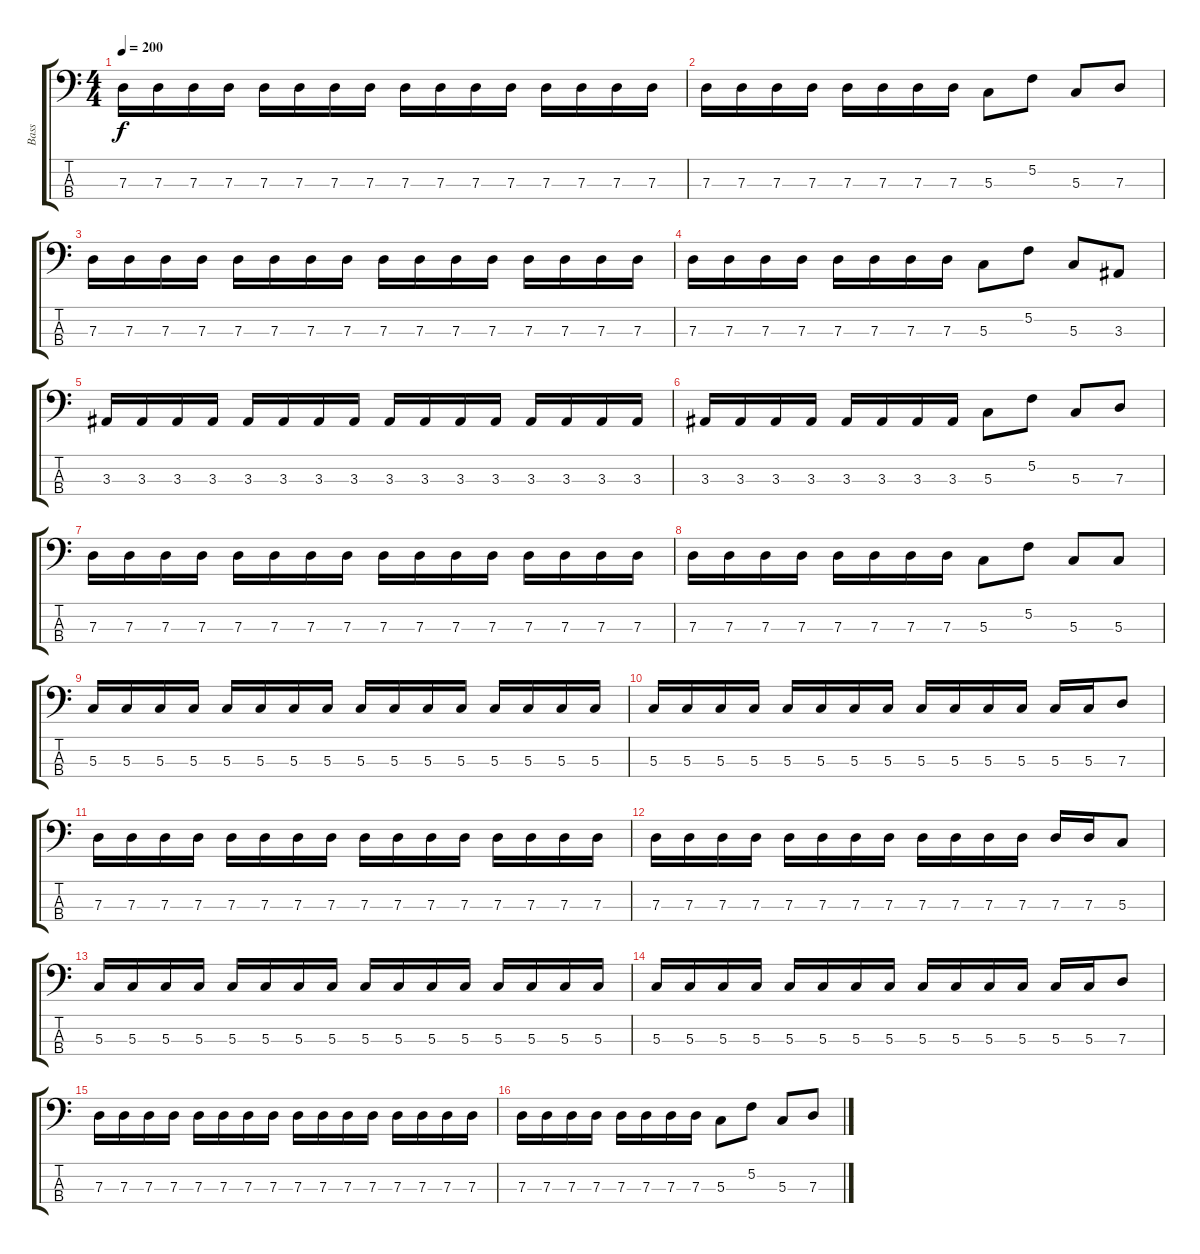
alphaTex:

\track ("Bass" "Bass") {instrument electricbasspick}
\staff {score tabs}
\tuning (F2 C2 G1 D1) {hide}
\ts (4 4)
\tempo 200
\clef f4
\ks c
7.3.16{dy f} 7.3.16 7.3.16 7.3.16 7.3.16 7.3.16 7.3.16 7.3.16 7.3.16 7.3.16 7.3.16 7.3.16 7.3.16 7.3.16 7.3.16 7.3.16 |
7.3.16 7.3.16 7.3.16 7.3.16 7.3.16 7.3.16 7.3.16 7.3.16 5.3.8 5.2.8 5.3.8 7.3.8 |
7.3.16 7.3.16 7.3.16 7.3.16 7.3.16 7.3.16 7.3.16 7.3.16 7.3.16 7.3.16 7.3.16 7.3.16 7.3.16 7.3.16 7.3.16 7.3.16 |
7.3.16 7.3.16 7.3.16 7.3.16 7.3.16 7.3.16 7.3.16 7.3.16 5.3.8 5.2.8 5.3.8 3.3.8 |
3.3.16 3.3.16 3.3.16 3.3.16 3.3.16 3.3.16 3.3.16 3.3.16 3.3.16 3.3.16 3.3.16 3.3.16 3.3.16 3.3.16 3.3.16 3.3.16 |
3.3.16 3.3.16 3.3.16 3.3.16 3.3.16 3.3.16 3.3.16 3.3.16 5.3.8 5.2.8 5.3.8 7.3.8 |
7.3.16 7.3.16 7.3.16 7.3.16 7.3.16 7.3.16 7.3.16 7.3.16 7.3.16 7.3.16 7.3.16 7.3.16 7.3.16 7.3.16 7.3.16 7.3.16 |
7.3.16 7.3.16 7.3.16 7.3.16 7.3.16 7.3.16 7.3.16 7.3.16 5.3.8 5.2.8 5.3.8 5.3.8 |
5.3.16 5.3.16 5.3.16 5.3.16 5.3.16 5.3.16 5.3.16 5.3.16 5.3.16 5.3.16 5.3.16 5.3.16 5.3.16 5.3.16 5.3.16 5.3.16 |
5.3.16 5.3.16 5.3.16 5.3.16 5.3.16 5.3.16 5.3.16 5.3.16 5.3.16 5.3.16 5.3.16 5.3.16 5.3.16 5.3.16 7.3.8 |
7.3.16 7.3.16 7.3.16 7.3.16 7.3.16 7.3.16 7.3.16 7.3.16 7.3.16 7.3.16 7.3.16 7.3.16 7.3.16 7.3.16 7.3.16 7.3.16 |
7.3.16 7.3.16 7.3.16 7.3.16 7.3.16 7.3.16 7.3.16 7.3.16 7.3.16 7.3.16 7.3.16 7.3.16 7.3.16 7.3.16 5.3.8 |
5.3.16 5.3.16 5.3.16 5.3.16 5.3.16 5.3.16 5.3.16 5.3.16 5.3.16 5.3.16 5.3.16 5.3.16 5.3.16 5.3.16 5.3.16 5.3.16 |
5.3.16 5.3.16 5.3.16 5.3.16 5.3.16 5.3.16 5.3.16 5.3.16 5.3.16 5.3.16 5.3.16 5.3.16 5.3.16 5.3.16 7.3.8 |
7.3.16 7.3.16 7.3.16 7.3.16 7.3.16 7.3.16 7.3.16 7.3.16 7.3.16 7.3.16 7.3.16 7.3.16 7.3.16 7.3.16 7.3.16 7.3.16 |
7.3.16 7.3.16 7.3.16 7.3.16 7.3.16 7.3.16 7.3.16 7.3.16 5.3.8 5.2.8 5.3.8 7.3.8
